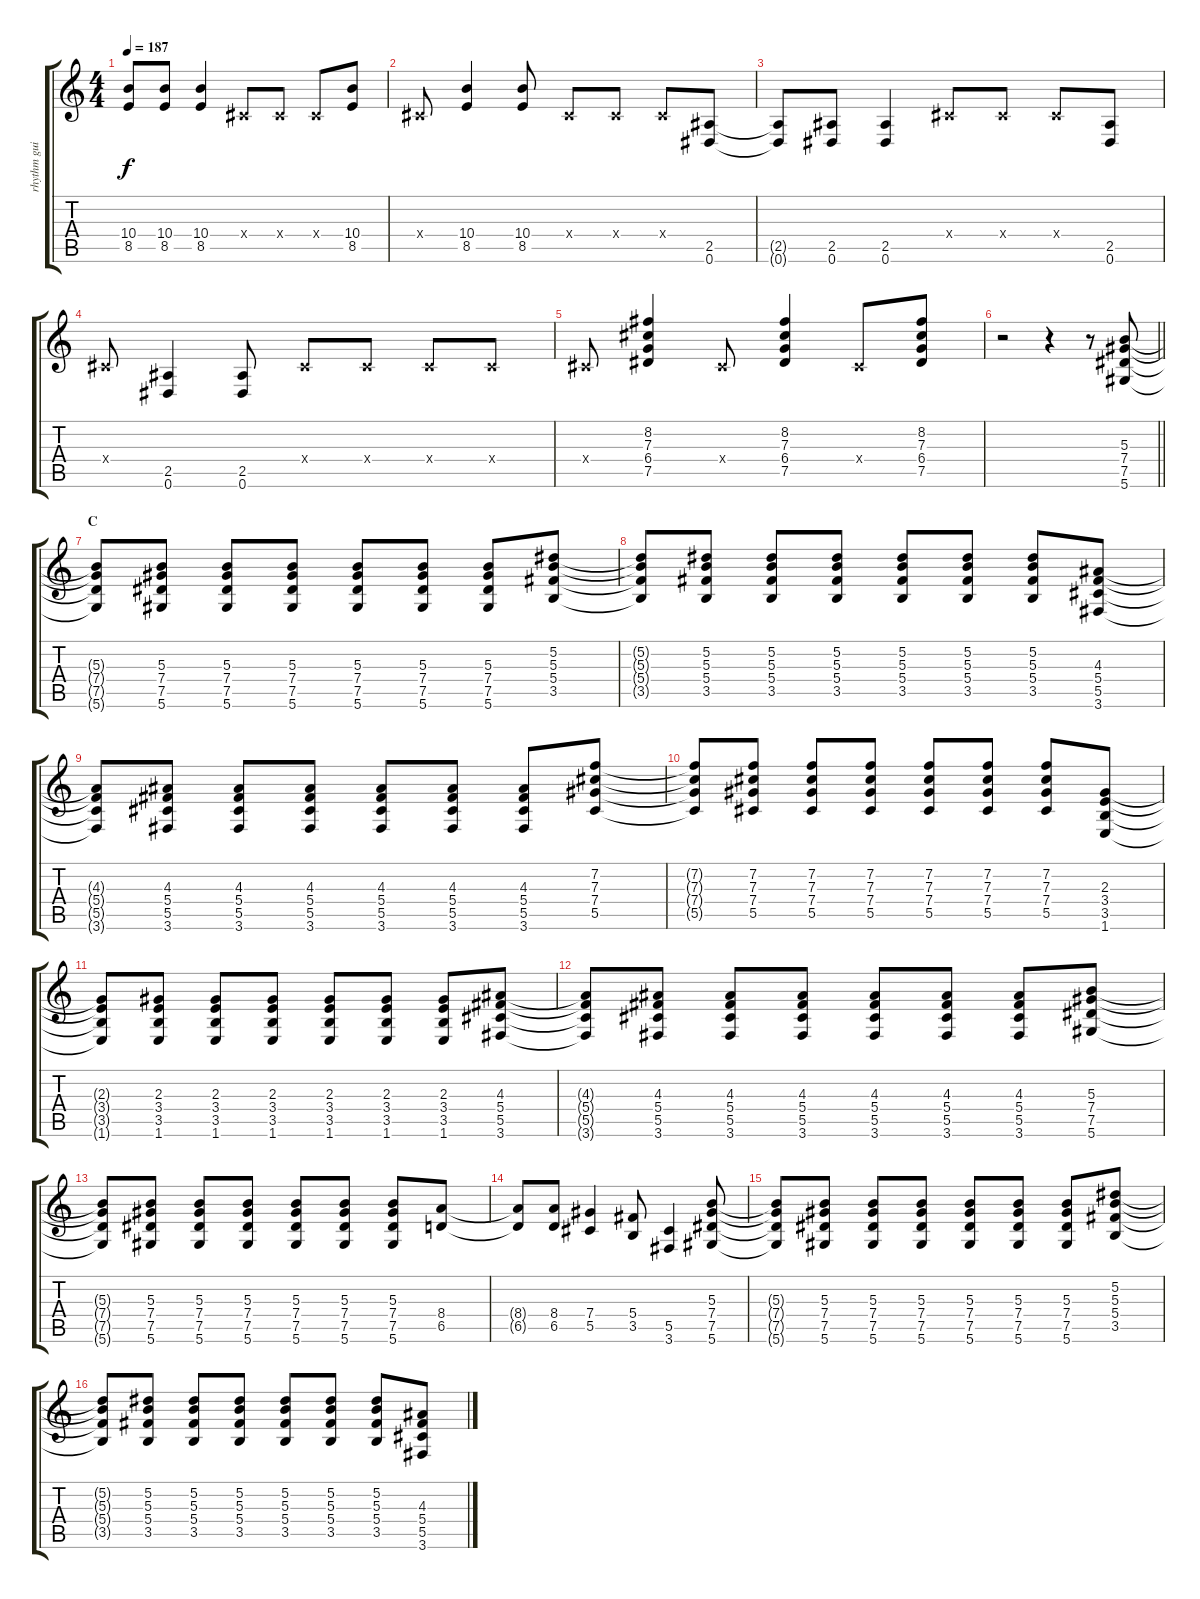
\track ("rhythm guitar" "rhythm gui") {instrument distortionguitar}
\staff {score tabs}
\tuning (Eb4 Bb3 Gb3 Db3 Ab2 Eb2) {hide}
\ts (4 4)
\tempo 187
\clef g2
\ks c
(10.4{t} 8.5{t}).8{dy f} (10.4 8.5).8 (10.4 8.5).4 0.4{x}.8 0.4{x}.8 0.4{x}.8 (10.4 8.5).8 |
0.4{x}.8 (10.4 8.5).4 (10.4 8.5).8 0.4{x}.8 0.4{x}.8 0.4{x}.8 (2.5 0.6).8 |
(2.5{t} 0.6{t}).8 (2.5 0.6).8 (2.5 0.6).4 0.4{x}.8 0.4{x}.8 0.4{x}.8 (2.5 0.6).8 |
0.4{x}.8 (2.5 0.6).4 (2.5 0.6).8 0.4{x}.8 0.4{x}.8 0.4{x}.8 0.4{x}.8 |
0.4{x}.8 (8.2 7.3 6.4 7.5).4 0.4{x}.8 (8.2 7.3 6.4 7.5).4 0.4{x}.8 (8.2 7.3 6.4 7.5).8 |
\barLineRight lightlight
r.2 r.4 r.8 (5.3 7.4 7.5 5.6).8 |
\section ("" "C")
(5.3{t} 7.4{t} 7.5{t} 5.6{t}).8 (5.3 7.4 7.5 5.6).8 (5.3 7.4 7.5 5.6).8 (5.3 7.4 7.5 5.6).8 (5.3 7.4 7.5 5.6).8 (5.3 7.4 7.5 5.6).8 (5.3 7.4 7.5 5.6).8 (5.2 5.3 5.4 3.5).8 |
(5.2{t} 5.3{t} 5.4{t} 3.5{t}).8 (5.2 5.3 5.4 3.5).8 (5.2 5.3 5.4 3.5).8 (5.2 5.3 5.4 3.5).8 (5.2 5.3 5.4 3.5).8 (5.2 5.3 5.4 3.5).8 (5.2 5.3 5.4 3.5).8 (4.3 5.4 5.5 3.6).8 |
(4.3{t} 5.4{t} 5.5{t} 3.6{t}).8 (4.3 5.4 5.5 3.6).8 (4.3 5.4 5.5 3.6).8 (4.3 5.4 5.5 3.6).8 (4.3 5.4 5.5 3.6).8 (4.3 5.4 5.5 3.6).8 (4.3 5.4 5.5 3.6).8 (7.2 7.3 7.4 5.5).8 |
(7.2{t} 7.3{t} 7.4{t} 5.5{t}).8 (7.2 7.3 7.4 5.5).8 (7.2 7.3 7.4 5.5).8 (7.2 7.3 7.4 5.5).8 (7.2 7.3 7.4 5.5).8 (7.2 7.3 7.4 5.5).8 (7.2 7.3 7.4 5.5).8 (2.3 3.4 3.5 1.6).8 |
(2.3{t} 3.4{t} 3.5{t} 1.6{t}).8 (2.3 3.4 3.5 1.6).8 (2.3 3.4 3.5 1.6).8 (2.3 3.4 3.5 1.6).8 (2.3 3.4 3.5 1.6).8 (2.3 3.4 3.5 1.6).8 (2.3 3.4 3.5 1.6).8 (4.3 5.4 5.5 3.6).8 |
(4.3{t} 5.4{t} 5.5{t} 3.6{t}).8 (4.3 5.4 5.5 3.6).8 (4.3 5.4 5.5 3.6).8 (4.3 5.4 5.5 3.6).8 (4.3 5.4 5.5 3.6).8 (4.3 5.4 5.5 3.6).8 (4.3 5.4 5.5 3.6).8 (5.3 7.4 7.5 5.6).8 |
(5.3{t} 7.4{t} 7.5{t} 5.6{t}).8 (5.3 7.4 7.5 5.6).8 (5.3 7.4 7.5 5.6).8 (5.3 7.4 7.5 5.6).8 (5.3 7.4 7.5 5.6).8 (5.3 7.4 7.5 5.6).8 (5.3 7.4 7.5 5.6).8 (8.4 6.5).8 |
(8.4{t} 6.5{t}).8 (8.4 6.5).8 (7.4 5.5).4 (5.4 3.5).8 (5.5 3.6).4 (5.3 7.4 7.5 5.6).8 |
(5.3{t} 7.4{t} 7.5{t} 5.6{t}).8 (5.3 7.4 7.5 5.6).8 (5.3 7.4 7.5 5.6).8 (5.3 7.4 7.5 5.6).8 (5.3 7.4 7.5 5.6).8 (5.3 7.4 7.5 5.6).8 (5.3 7.4 7.5 5.6).8 (5.2 5.3 5.4 3.5).8 |
(5.2{t} 5.3{t} 5.4{t} 3.5{t}).8 (5.2 5.3 5.4 3.5).8 (5.2 5.3 5.4 3.5).8 (5.2 5.3 5.4 3.5).8 (5.2 5.3 5.4 3.5).8 (5.2 5.3 5.4 3.5).8 (5.2 5.3 5.4 3.5).8 (4.3 5.4 5.5 3.6).8
